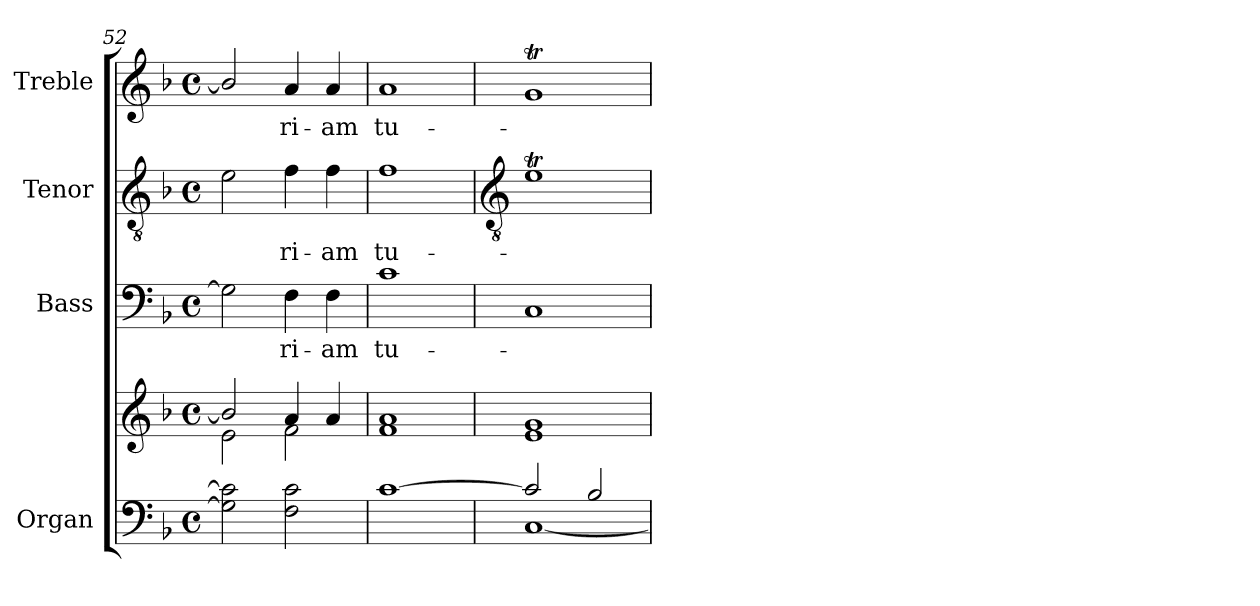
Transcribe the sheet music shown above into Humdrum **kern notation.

**kern	**kern	**kern	**text	**kern	**text	**kern	**text
*part4	*part4	*part3	*part3	*part2	*part2	*part1	*part1
*staff5	*staff4	*staff3	*staff3	*staff2	*staff2	*staff1	*staff1
*I"Organ	*	*I"Bass	*	*I"Tenor	*	*I"Treble	*
*I'Organ	*	*I'Bass	*	*I'Tenor	*	*I'Treble	*
*clefF4	*clefG2	*clefF4	*	*clefGv2	*	*clefG2	*
*k[b-]	*k[b-]	*k[b-]	*	*k[b-]	*	*k[b-]	*
*F:	*F:	*F:	*	*F:	*	*F:	*
*M4/4	*M4/4	*M4/4	*	*M4/4	*	*M4/4	*
*met(c)	*met(c)	*met(c)	*	*met(c)	*	*met(c)	*
=52	=52	=52	=52	=52	=52	=52	=52
*	*^	*	*	*	*	*	*
2G] 2c]	2e\	2b-/]	2G]	.	2e	.	2b-/]	.
!	!	!	!	!LO:LY:b	!	!LO:LY:b	!	!LO:LY:b
2F 2c	2f\	4a/	4F	ri-	4f	ri-	4a	ri-
!	!	!	!	!LO:LY:b	!	!LO:LY:b	!	!LO:LY:b
.	.	4a/	4F	-am	4f	-am	4a	-am
=53	=53	=53	=53	=53	=53	=53	=53	=53
*^	*	*	*	*	*	*	*	*
!	!	!	!	!	!LO:LY:b	!	!LO:LY:b	!	!LO:LY:b
*	*	*v	*v	*	*	*	*	*	*
[1c/	1ryy	1f/ 1a/	1c	tu-	1f	tu-	1a	tu-
!!LO:LB:g=z
=54	=54	=54	=54	=54	=54	=54	=54	=54
*	*	*	*	*	*clefGv2	*	*	*
2c/]	[1C	1e/ 1g/	1C	.	1et	.	1gT	.
2B-/	.	.	.	.	.	.	.	.
*v	*v	*	*	*	*	*	*	*
=	=	=	=	=	=	=	=
*-	*-	*-	*-	*-	*-	*-	*-
